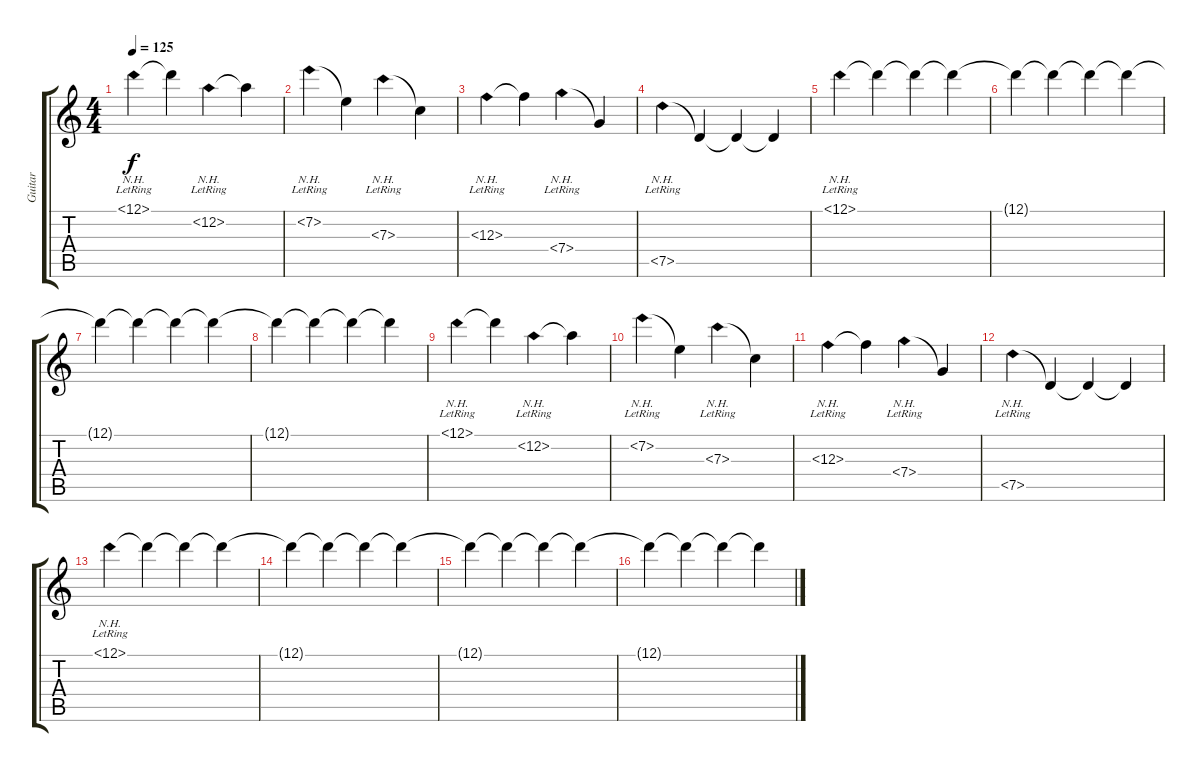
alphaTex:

\track ("Guitar" "Guitar") {instrument electricguitarclean}
\staff {score tabs}
\tuning (D4 A3 F3 C3 G2 D2) {hide}
\ts (4 4)
\section ("" "")
\tempo 125
\clef g2
\ks c
12.1{nh lr}.4{dy f} 12.1{t}.4 12.2{nh lr}.4 12.2{t}.4 |
7.2{nh lr}.4 7.2{t}.4 7.3{nh lr}.4 7.3{t}.4 |
12.3{nh lr}.4 12.3{t}.4 7.4{nh lr}.4 7.4{t}.4 |
7.5{nh lr}.4 7.5{t}.4 7.5{t}.4 7.5{t}.4 |
12.1{nh lr}.4 12.1{t}.4 12.1{t}.4 12.1{t}.4 |
12.1{t}.4 12.1{t}.4 12.1{t}.4 12.1{t}.4 |
12.1{t}.4 12.1{t}.4 12.1{t}.4 12.1{t}.4 |
12.1{t}.4 12.1{t}.4 12.1{t}.4 12.1{t}.4 |
12.1{nh lr}.4 12.1{t}.4 12.2{nh lr}.4 12.2{t}.4 |
7.2{nh lr}.4 7.2{t}.4 7.3{nh lr}.4 7.3{t}.4 |
12.3{nh lr}.4 12.3{t}.4 7.4{nh lr}.4 7.4{t}.4 |
7.5{nh lr}.4 7.5{t}.4 7.5{t}.4 7.5{t}.4 |
12.1{nh lr}.4 12.1{t}.4 12.1{t}.4 12.1{t}.4 |
12.1{t}.4 12.1{t}.4 12.1{t}.4 12.1{t}.4 |
12.1{t}.4 12.1{t}.4 12.1{t}.4 12.1{t}.4 |
12.1{t}.4 12.1{t}.4 12.1{t}.4 12.1{t}.4
